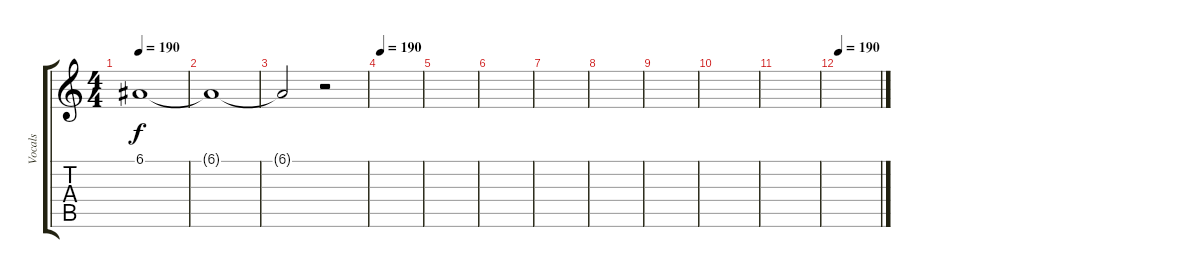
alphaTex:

\track ("Vocals" "Vocals") {instrument lead3calliope}
\staff {score tabs}
\tuning (E4 B3 G3 D3 A2 D2) {hide}
\ts (4 4)
\tempo 190
\clef g2
\ks c
6.1{t}.1{dy f} |
6.1{t}.1 |
6.1{t}.2 r.2 |
\tempo 190
|
|
|
|
|
|
|
|
\tempo 190
